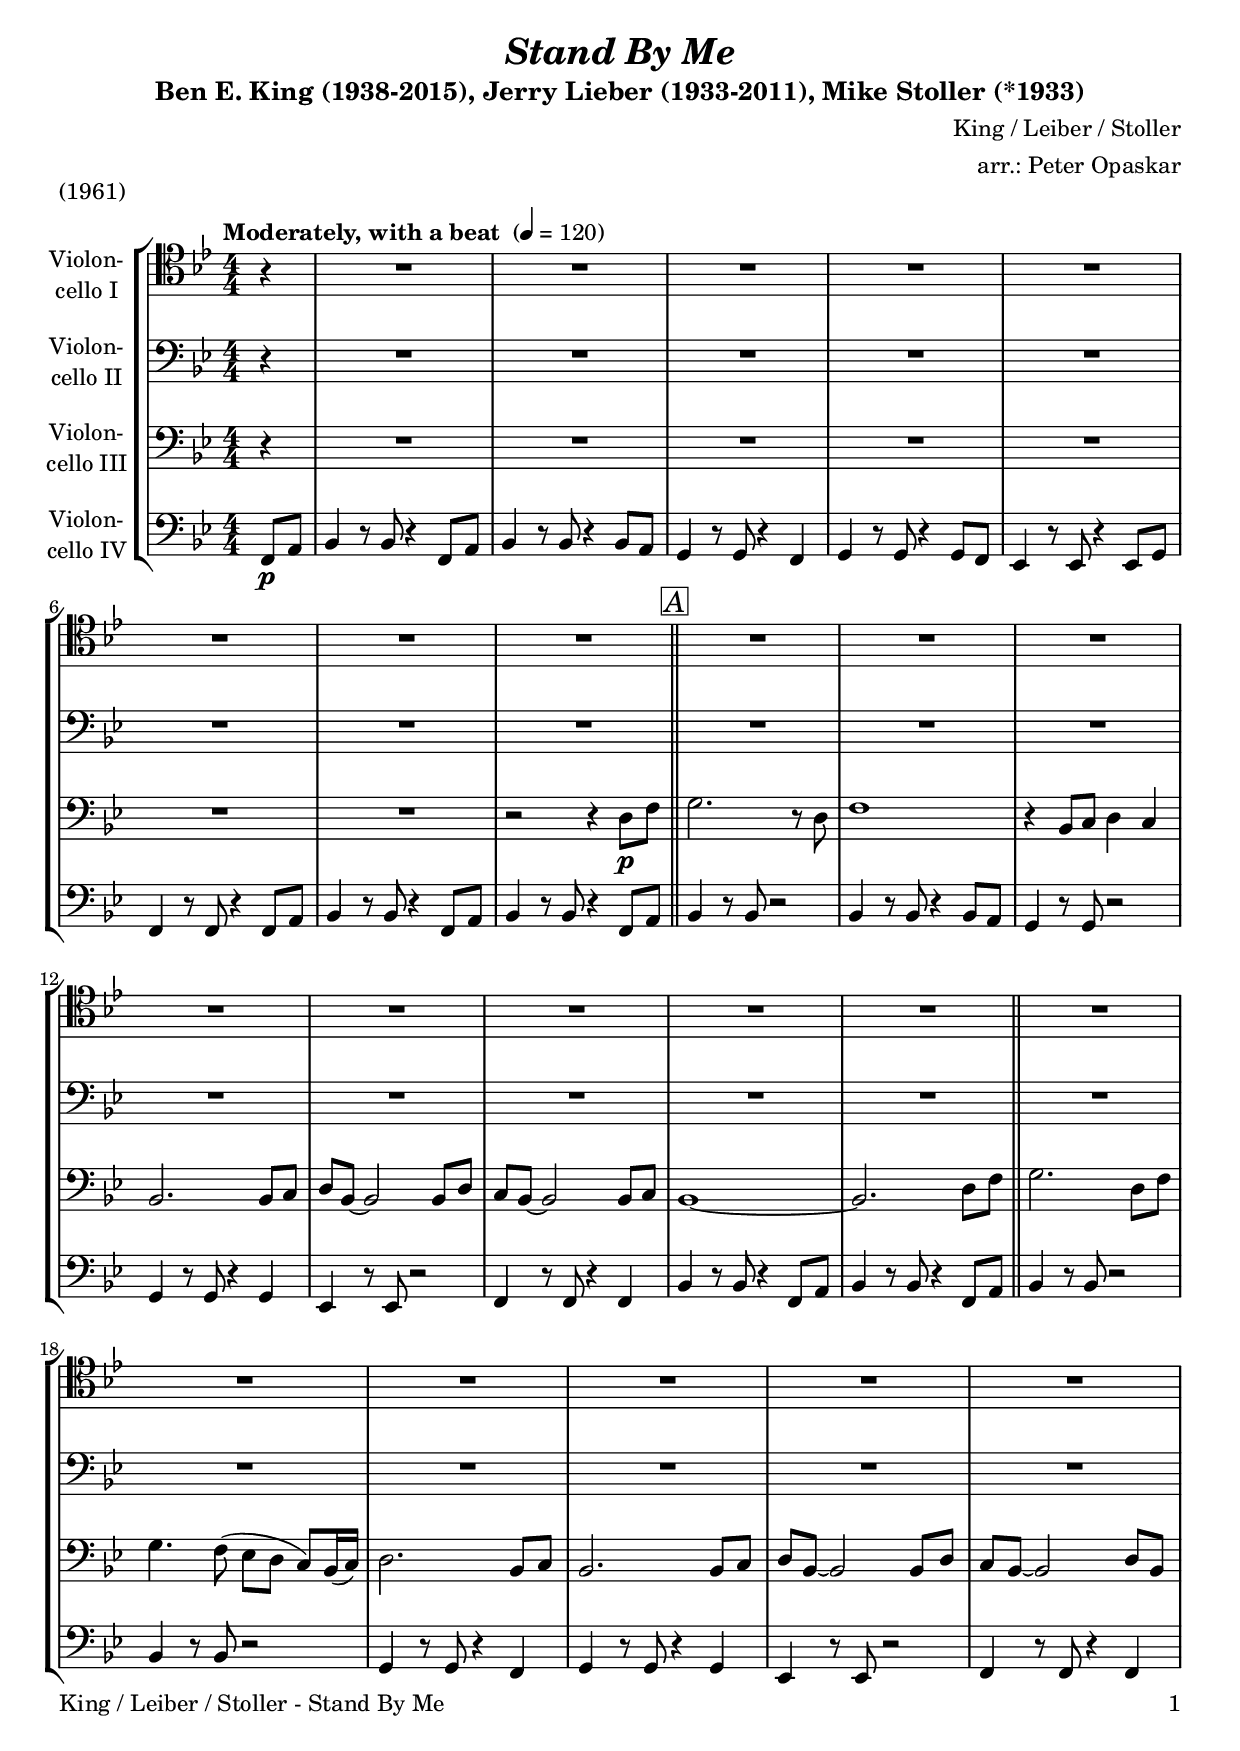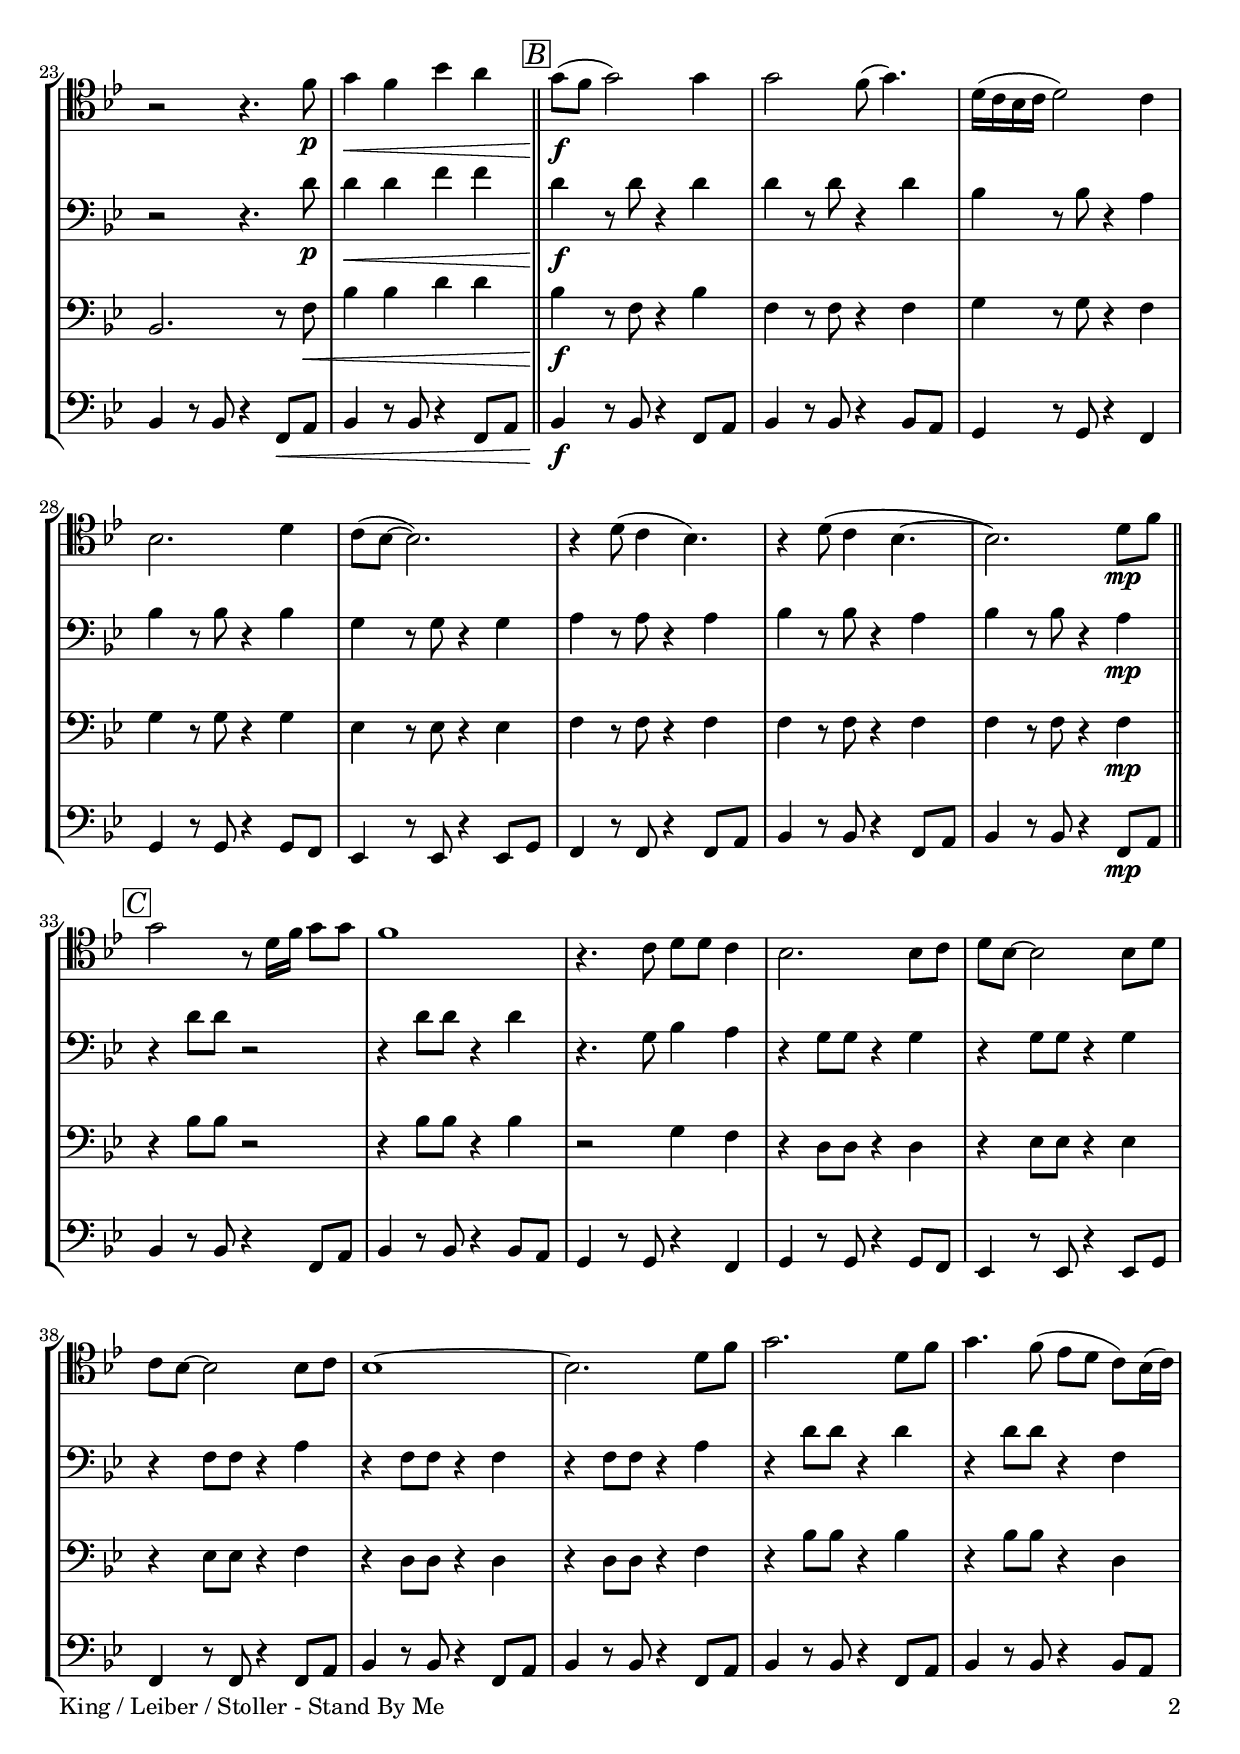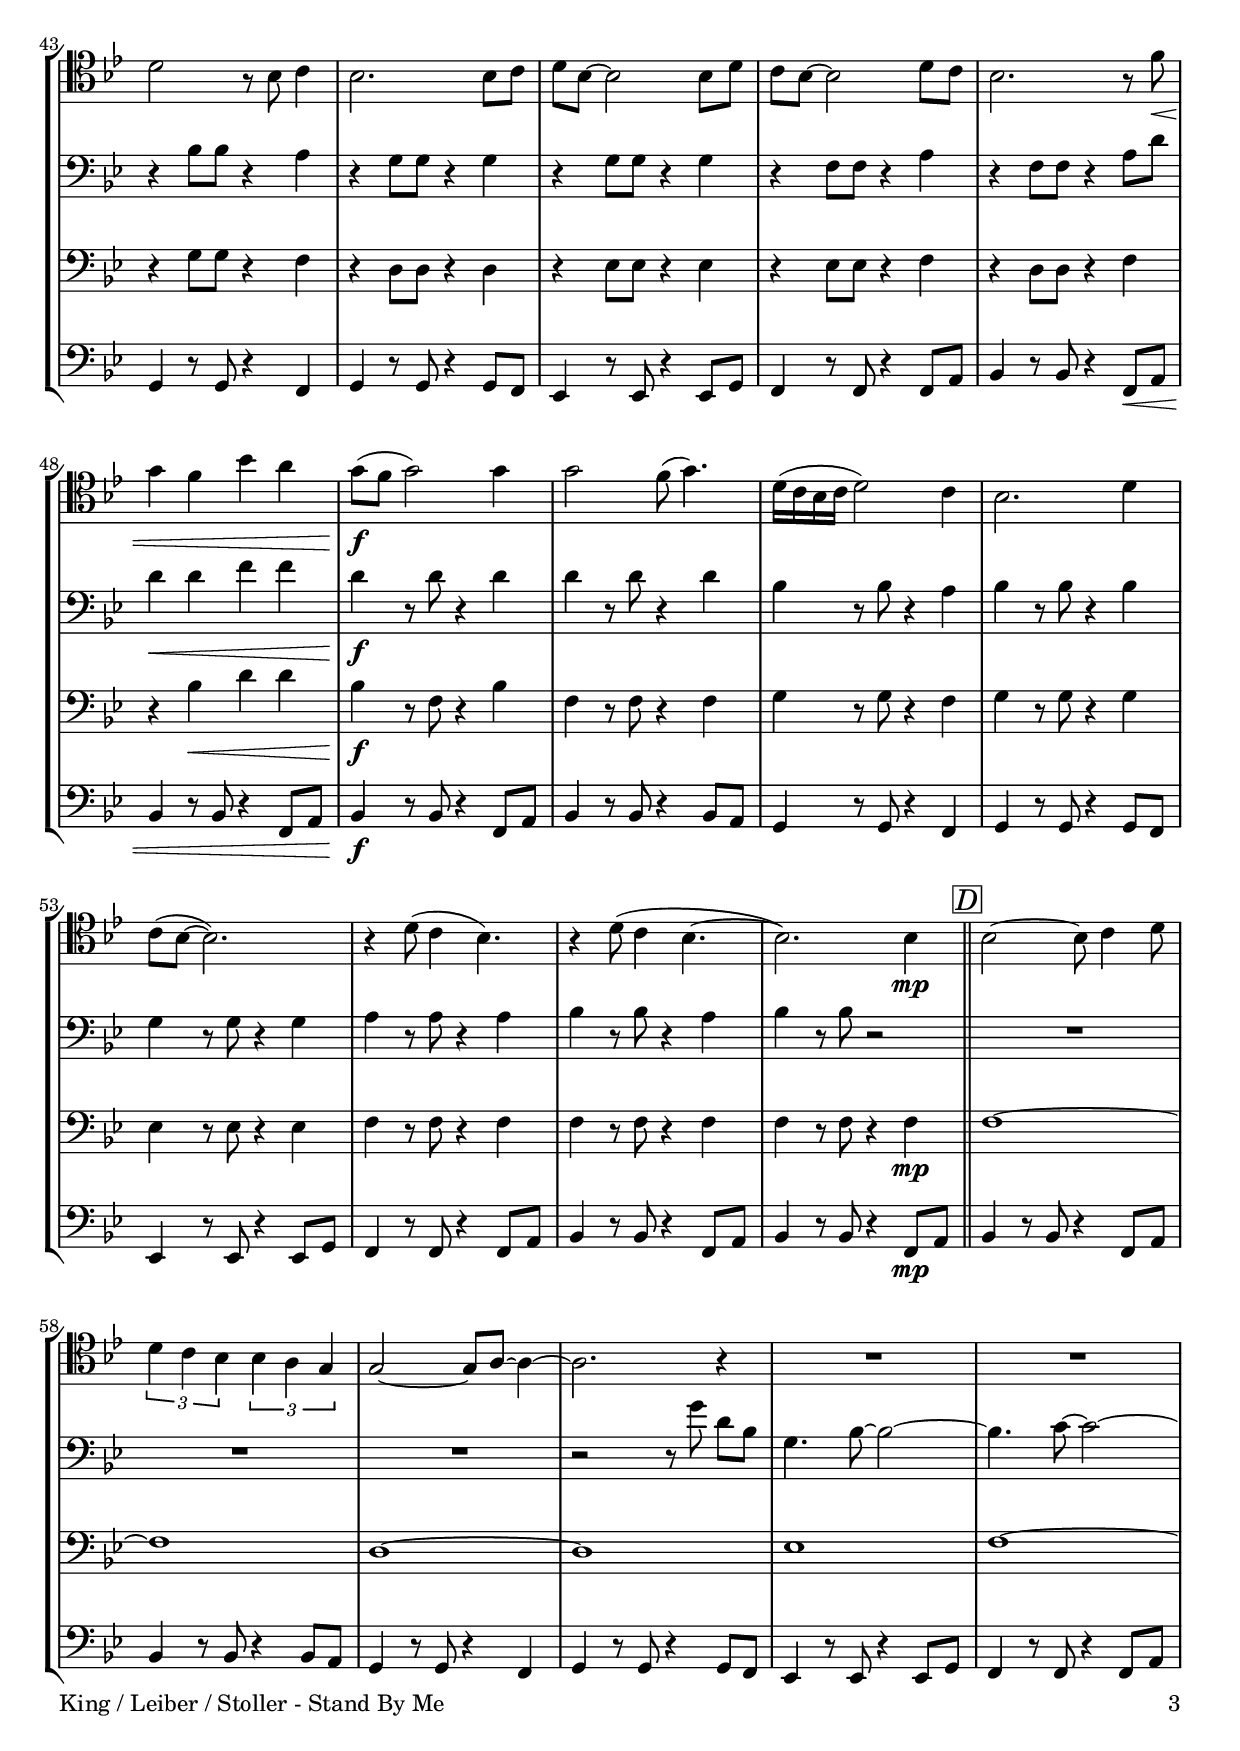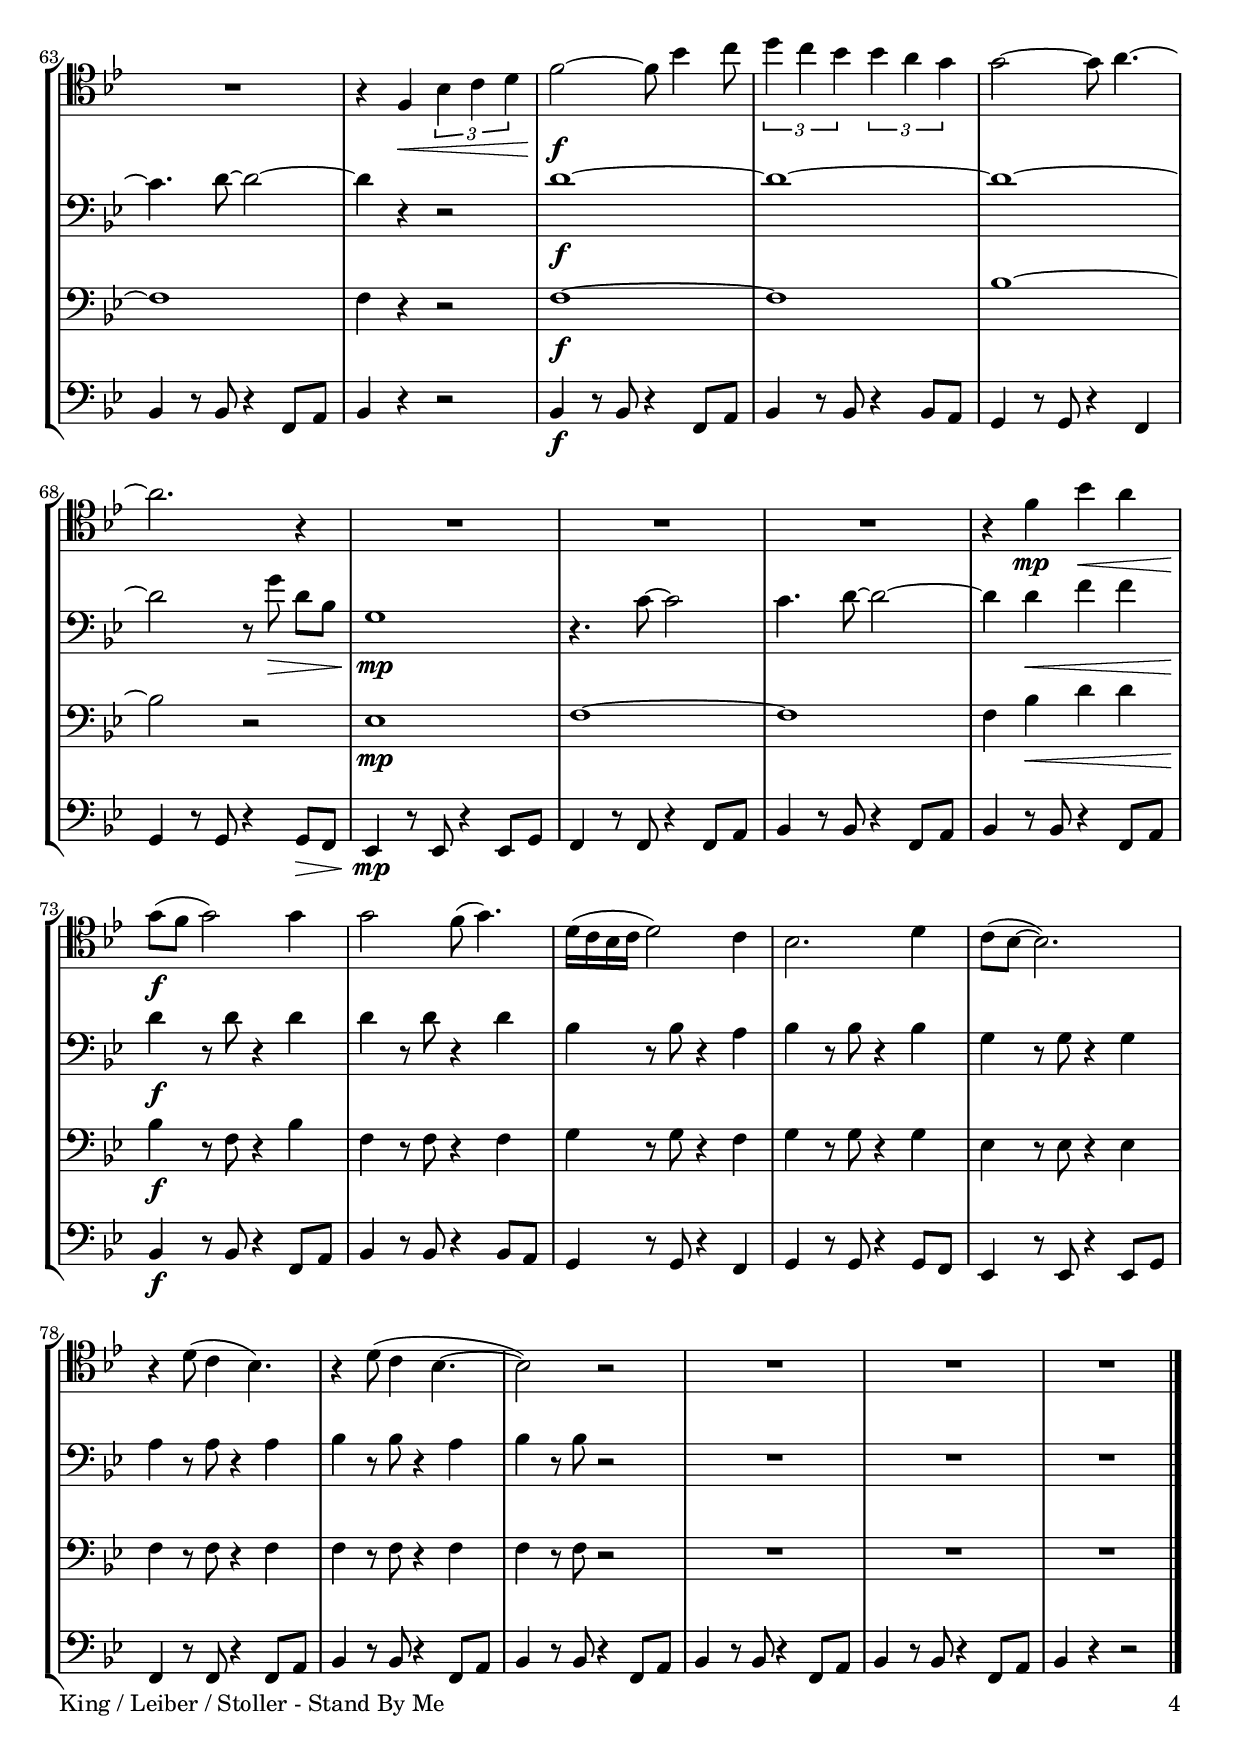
\version "2.18.2"
\include "deutsch.ly"
  
#(set-global-staff-size 20)

\header {
  title     = \markup \bold \italic "Stand By Me"
  subtitle  = "Ben E. King (1938-2015), Jerry Lieber (1933-2011), Mike Stoller (*1933)"
  composer  = "King / Leiber / Stoller"
  arranger  = "arr.: Peter Opaskar"
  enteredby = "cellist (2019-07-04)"
  piece     = "(1961)"
}

voiceconsts = {
  \key f \major
  \time 4/4
  \clef "bass"
  \numericTimeSignature
  \compressFullBarRests
  % Set default beaming for all staves
%  \set Timing.beamExceptions = #'()
%  \set Timing.baseMoment     = #(ly:make-moment 1 4)
%  \set Timing.beatStructure  = #'(1 1 1)
  \tempo "Moderately, with a beat " 4=120
}

boxa = { \bar "||" \mark \markup \box \italic "A" }
boxb = { \bar "||" \mark \markup \box \italic "B" }
boxc = { \bar "||" \mark \markup \box \italic "C" }
boxd = { \bar "||" \mark \markup \box \italic "D" }

micl = "clarinet"
mifl = "flute"
miob = "oboe"
mifh = "french horn"
misx = "tenor sax"
mist = "string ensemble 1"
miba = "cello"
mivc = "bassoon"

va = \relative c' {
  \voiceconsts
  \clef "tenor"
  
  \partial 4 r4
  R1*8 \boxa
  R1*8 \bar "||"
  R1*6
  r2 r4. c8\p
  d4\< c f e \boxb
  d8(\!\f c d2) d4
  d2 c8( d4.)
  a16( g f g a2) g4
  f2. a4
  g8( f~ f2.)

  r4 a8( g4 f4.)
  r4 a8( g4 f4.~
  f2.) a8\mp c \boxc
  d2 r8 a16 c d8 d
  c1
  r4. g8 a a g4

  f2. f8 g
  a f~ f2 f8 a
  g f~ f2 f8 g
  f1~
  f2. a8 c
  d2. a8 c

  d4. c8( b a g) f16( g)
  a2 r8 f g4
  f2. f8 g
  a f~ f2 f8 a
  g f~ f2 a8 g

  f2. r8 c'\<
  d4 c f e
  d8(\!\f c d2) d4
  d2 c8( d4.)
  a16( g f g a2) g4
  f2. a4
  g8( f~ f2.)

  r4 a8( g4 f4.)
  r4 a8( g4 f4.~
  f2.) f4\mp \boxd
  f2~ f8 g4 a8
  \tuplet 3/2 2 { a4 g f f e d }
  d2~ d8 e~ e4~

  e2. r4
  R1*3
  r4 c\< \tuplet 3/2 2 { f g a }
  c2~\!\f c8 f4 g8
  \tuplet 3/2 2 { a4 g f f e d }

  d2~ d8 e4.~
  e2. r4
  R1*3
  r4 c\mp f\< e
  d8(\!\f c d2) d4
  d2 c8( d4.)
  a16( g f g a2) g4
  f2. a4
  g8( f~ f2.)

  r4 a8( g4 f4.)
  r4 a8( g4 f4.~
  f2) r
  R1*3 \bar "|."
}

vb = \relative c' {
  \voiceconsts

  \partial 4 r4
  R1*8 \boxa
  R1*8 \bar "||"
  R1*6
  r2 r4. a8\p
  a4\< a c c \boxb
  a\!\f r8 a r4 a
  a r8 a r4 a
  f r8 f r4 e
  f r8 f r4 f
  d r8 d r4 d
  e r8 e r4 e

  f r8 f r4 e
  f r8 f r4 e\mp \boxc
  r a8 a r2
  r4 a8 a r4 a
  r4. d,8 f4 e

  r d8 d r4 d
  r d8 d r4 d
  r c8 c r4 e
  r c8 c r4 c
  r c8 c r4 e
  r a8 a r4 a

  r a8 a r4 c,
  r f8 f r4 e
  r d8 d r4 d
  r d8 d r4 d
  r c8 c r4 e
  r c8 c r4 e8 a

  a4\< a c c
  a\!\f r8 a r4 a
  a r8 a r4 a
  f r8 f r4 e
  f r8 f r4 f
  d r8 d r4 d
  e r8 e r4 e

  f r8 f r4 e
  f r8 f r2 \boxd
  R1*3
  r2 r8 d' a[ f]
  d4. f8~ f2~
  f4. g8~ g2~

  g4. a8~ a2~
  a4 r r2
  a1~\f
  a~
  a~
  a2 r8 d\> a[ f]
  d1\!\mp
  r4. g8~ g2
  g4. a8~ a2~
  a4 a\< c c
  a\!\f r8 a r4 a
  a r8 a r4 a
  f r8 f r4 e
  f r8 f r4 f
  d r8 d r4 d
  e r8 e r4 e

  f r8 f r4 e
  f r8 f r2
  R1*3 \bar "|."
}

vc = \relative c {
  \voiceconsts

  \partial 4 r4
  R1*7
  r2 r4 a8\p c \boxa
  d2. r8 a
  c1
  r4 f,8 g a4 g

  f2. f8 g
  a f~ f2 f8 a
  g f~ f2 f8 g
  f1~
  f2. a8 c \bar "||"
  d2. a8 c

  d4. c8( b a g) f16( g)
  a2. f8 g
  f2. f8 g
  a f~ f2 f8 a
  g f~ f2 a8 f

  f2. r8 c'\<
  f4 f a a \boxb
  f\!\f r8 c r4 f
  c r8 c r4 c
  d r8 d r4 c

  d r8 d r4 d
  b r8 b r4 b
  c r8 c r4 c
  c r8 c r4 c
  c r8 c r4 c\mp \boxc
  r f8 f r2
  r4 f8 f r4 f
  r2 d4 c
  r a8 a r4 a
  r b8 b r4 b
  r b8 b r4 c

  r a8 a r4 a
  r a8 a r4 c
  r f8 f r4 f
  r f8 f r4 a,
  r d8 d r4 c
  r a8 a r4 a

  r b8b r4 b
  r b8 b r4 c
  r a8 a r4 c
  r f\< a a
  f\!\f r8 c r4 f
  c r8 c r4 c
  d r8 d r4 c

  d r8 d r4 d
  b r8 b r4 b
  c r8 c r4 c
  c r8 c r4 c
  c r8 c r4 c\mp \boxd
  c1~
  c

  a~
  a
  b
  c~
  c
  c4 r r2
  c1~\f
  c

  f~
  f2 r
  b,1\mp
  c~
  c
  c4 f\< a a
  f\!\f r8 c r4 f
  c r8 c r4 c
  d r8 d r4 c

  d r8 d r4 d
  b r8 b r4 b
  c r8 c r4 c
  c r8 c r4 c
  c r8 c r2
  R1*3 \bar "|."
}

\include "v4.ily"

music = \new StaffGroup <<
      \new Staff {
	\set Staff.midiInstrument = \miba
	\set Staff.instrumentName = \markup \center-column { "Violon-" "cello I" }
	\transpose f b { \va }
      }

      \new Staff {
	\set Staff.midiInstrument = \miba
	\set Staff.instrumentName = \markup \center-column { "Violon-" "cello II" }
	\transpose f b { \vb }
      }

      \new Staff {
	\set Staff.midiInstrument = \miba
	\set Staff.instrumentName = \markup \center-column { "Violon-" "cello III" }
	\transpose f b { \vc }
      }

      \new Staff {
	\set Staff.midiInstrument = \miba
	\set Staff.instrumentName = \markup \center-column { "Violon-" "cello IV" }
	\transpose f b { \vd }
      }
>>

\book {
   \paper {
    print-page-number = ##t
    print-first-page-number = ##t
    oddHeaderMarkup = \markup \null
    evenHeaderMarkup = \markup \null
    oddFooterMarkup = \markup {
      \fill-line {
        \on-the-fly #print-page-number-check-first
        "King / Leiber / Stoller - Stand By Me" \fromproperty #'page:page-number-string
      }
    }
    evenFooterMarkup = \oddFooterMarkup
  } \score {
    \music
    \layout {}
  }

  \score {
    \unfoldRepeats \music

    \midi {
      \context {
        \Score
      }
    }
  }
}
